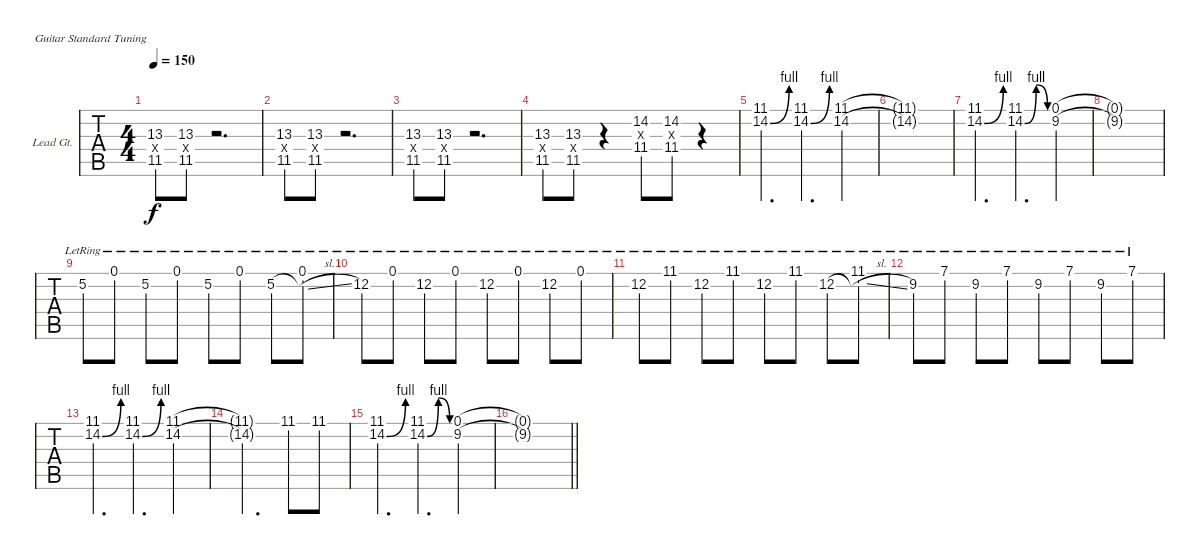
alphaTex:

\bracketExtendMode groupsimilarinstruments
\firstSystemTrackNameOrientation horizontal
\otherSystemsTrackNameOrientation horizontal
\track ("Lead Guitar" "Lead Gt.") {instrument overdrivenguitar}
\staff {tabs}
\tuning (E4 B3 G3 D3 A2 E2)
\ts (4 4)
\tempo 150
\clef g2
\ks e
(13.3 0.4{x} 11.5).8{dy f} (13.3 0.4{x} 11.5).8 r.2{d} |
(13.3 0.4{x} 11.5).8 (13.3 0.4{x} 11.5).8 r.2{d} |
(13.3 0.4{x} 11.5).8 (13.3 0.4{x} 11.5).8 r.2{d} |
(13.3 0.4{x} 11.5).8 (13.3 0.4{x} 11.5).8 r.4 (14.2 0.3{x} 11.4).8 (14.2 0.3{x} 11.4).8 r.4 |
(11.1 14.2{be (bend 0 0 60 4)}).4{d} (11.1 14.2{be (bend 0 0 60 4)}).4{d} (11.1 14.2).4 |
(11.1{t} 14.2{t}).1 |
(11.1 14.2{be (bend 0 0 60 4)}).4{d} (11.1 14.2{be (bendrelease 0 0 30 4 30 4 60 0)}).4{d} (0.1 9.2).4 |
(0.1{t} 9.2{t}).1 |
5.2{lr}.8 0.1{lr}.8 5.2{lr}.8 0.1{lr}.8 5.2{lr}.8 0.1{lr}.8 5.2{lr}.8 (0.1{lr} 5.2{sl lr t}).8 |
12.2{lr}.8 0.1{lr}.8 12.2{lr}.8 0.1{lr}.8 12.2{lr}.8 0.1{lr}.8 12.2{lr}.8 0.1{lr}.8 |
12.2{lr}.8 11.1{lr}.8 12.2{lr}.8 11.1{lr}.8 12.2{lr}.8 11.1{lr}.8 12.2{lr}.8 (11.1{lr} 12.2{sl lr t}).8 |
9.2{lr}.8 7.1{lr}.8 9.2{lr}.8 7.1{lr}.8 9.2{lr}.8 7.1{lr}.8 9.2{lr}.8 7.1{lr}.8 |
(11.1 14.2{be (bend 0 0 60 4)}).4{d} (11.1 14.2{be (bend 0 0 60 4)}).4{d} (11.1 14.2).4 |
(11.1{t} 14.2{t}).2{d} 11.1.8 11.1.8 |
(11.1 14.2{be (bend 0 0 60 4)}).4{d} (11.1 14.2{be (bendrelease 0 0 30 4 30 4 60 0)}).4{d} (0.1 9.2).4 |
\barLineRight lightlight
(0.1{t} 9.2{t}).1
